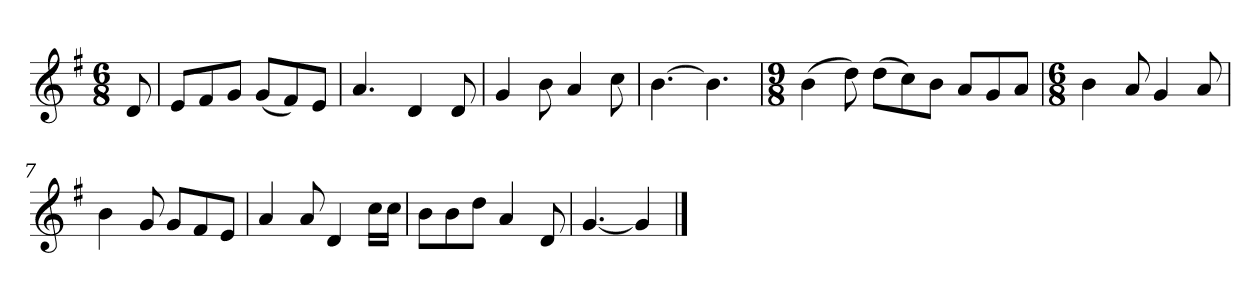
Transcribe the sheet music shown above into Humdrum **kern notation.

**kern
*part1
*staff1
*k[f#]
*M6/8
*MM120
=
8d
=1
8eL
8f#
8gJ
(8gL
8f#)
8eJ
=2
4.a
4d
8d
=3
4g
8b
4a
8cc
=4
[4.b
4.b]
=5
*M9/8
(4b
8dd)
(8ddL
8cc)
8bJ
8aL
8g
8aJ
=6
*M6/8
4b
8a
4g
8a
=7
4b
8g
8gL
8f#
8eJ
=8
4a
8a
4d
16ccLL
16ccJJ
=9
8bL
8b
8ddJ
4a
8d
=10
[4.g
4g]
==
*-
